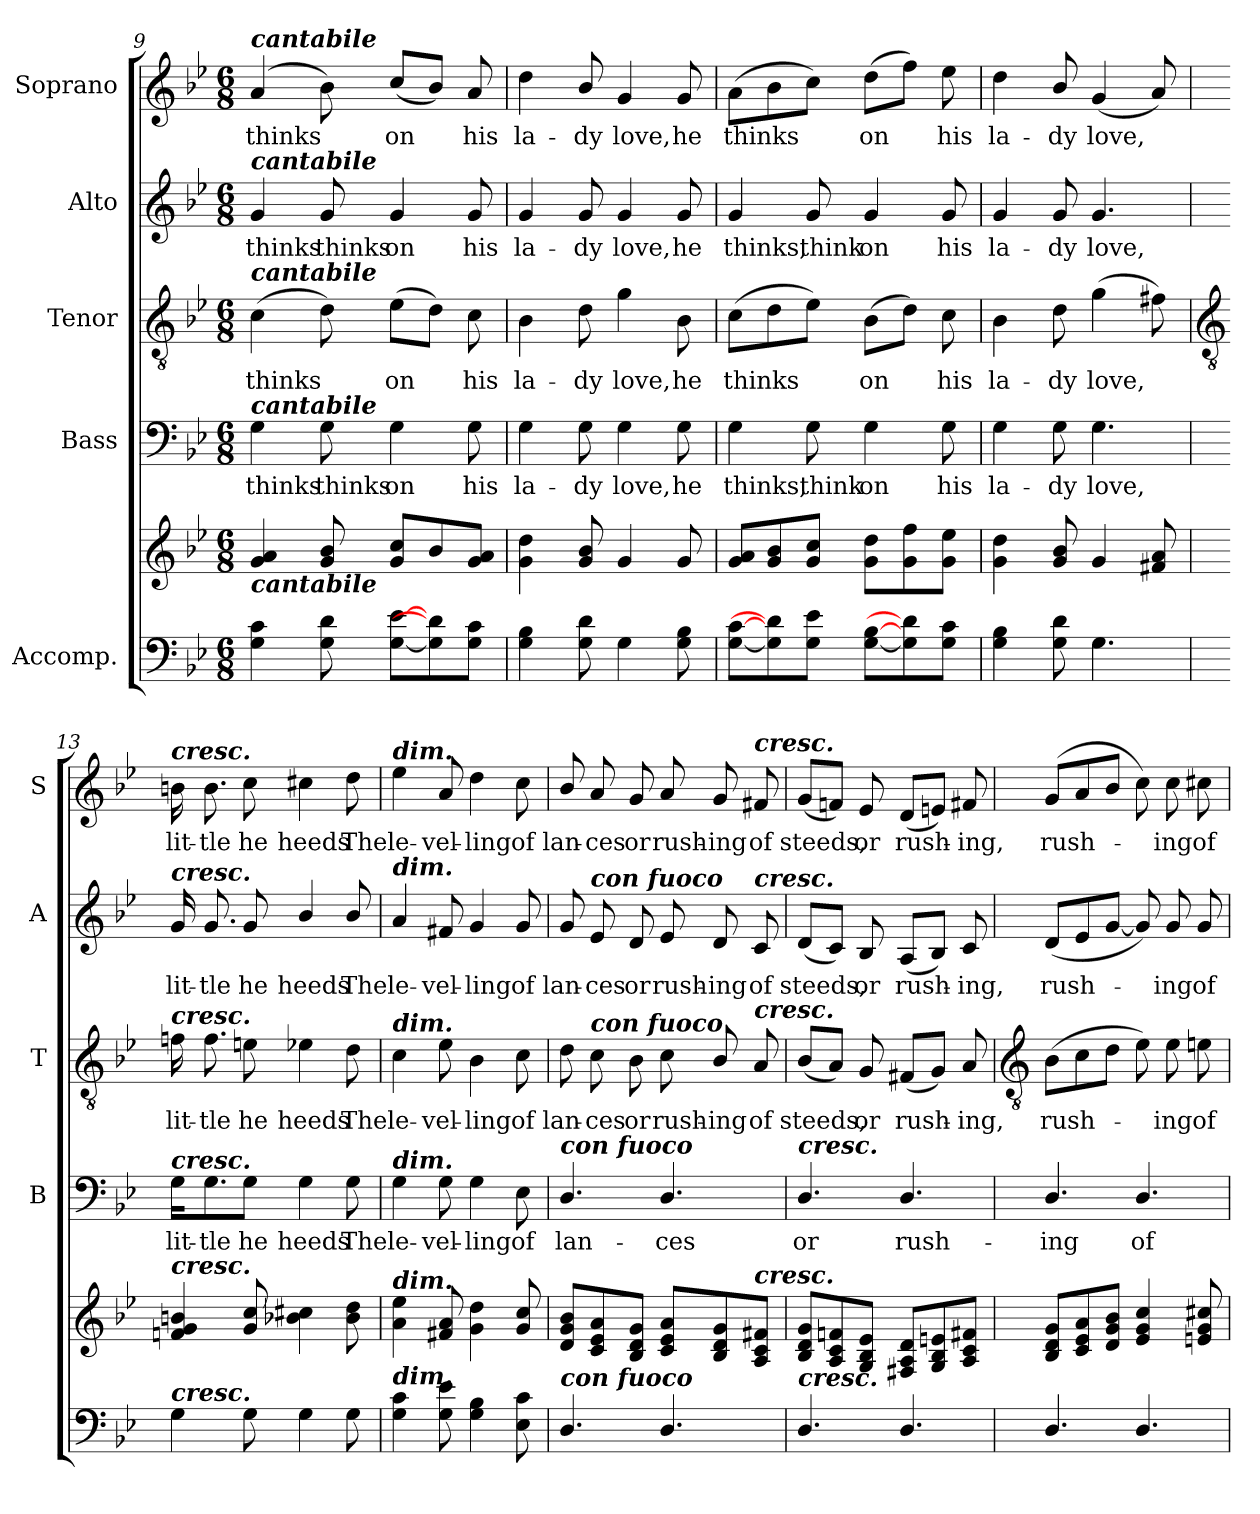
**kern	**kern	**kern	**text	**kern	**text	**kern	**text	**kern	**text
*part5	*part5	*part4	*part4	*part3	*part3	*part2	*part2	*part1	*part1
*staff6	*staff5	*staff4	*staff4	*staff3	*staff3	*staff2	*staff2	*staff1	*staff1
*I"Accomp.	*	*I"Bass	*	*I"Tenor	*	*I"Alto	*	*I"Soprano	*
*	*	*I'B	*	*I'T	*	*I'A	*	*I'S	*
*clefF4	*clefG2	*clefF4	*	*clefGv2	*	*clefG2	*	*clefG2	*
*k[b-e-]	*k[b-e-]	*k[b-e-]	*	*k[b-e-]	*	*k[b-e-]	*	*k[b-e-]	*
*B-:	*B-:	*B-:	*	*B-:	*	*B-:	*	*B-:	*
*M6/8	*M6/8	*M6/8	*	*M6/8	*	*M6/8	*	*M6/8	*
=9	=9	=9	=9	=9	=9	=9	=9	=9	=9
!	!	!	!	!	!	!	!	!LO:TX:a:Bi:t=cantabile	!
!	!	!	!	!	!	!LO:TX:a:Bi:t=cantabile	!	!	!
!	!	!	!	!LO:TX:a:Bi:t=cantabile	!	!	!	!	!
!	!	!LO:TX:a:Bi:t=cantabile	!	!	!	!	!	!	!
!	!LO:TX:b:Bi:t=cantabile	!	!	!	!	!	!	!	!
!	!	!	!LO:LY:b	!	!LO:LY:b	!	!LO:LY:b	!	!LO:LY:b
4G 4c	4g 4a	4G	thinks	(>4c	thinks	4g	thinks	(<4a	thinks
!	!	!	!LO:LY:b	!	!	!	!LO:LY:b	!	!
8G 8d	8g 8b-	8G	thinks	8d)	.	8g	thinks	8b-)	.
!	!	!	!LO:LY:b	!	!LO:LY:b	!	!LO:LY:b	!	!LO:LY:b
[8G [8e-L	8g 8ccL	4G	on	(>8e-L	on	4g	on	(>8ccL	on
8G] 8d]	8b-/	.	.	8dJ)	.	.	.	8b-/J)	.
!	!	!	!LO:LY:b	!	!LO:LY:b	!	!LO:LY:b	!	!LO:LY:b
8G 8cJ	8g 8aJ	8G	his	8c	his	8g	his	8a	his
=10	=10	=10	=10	=10	=10	=10	=10	=10	=10
!	!	!	!LO:LY:b	!	!LO:LY:b	!	!LO:LY:b	!	!LO:LY:b
4G 4B-	4g 4dd	4G	la-	4B-	la-	4g	la-	4dd	la-
!	!	!	!LO:LY:b	!	!LO:LY:b	!	!LO:LY:b	!	!LO:LY:b
8G 8d	8g/ 8b-/	8G	-dy	8d	-dy	8g	-dy	8b-/	-dy
!	!	!	!LO:LY:b	!	!LO:LY:b	!	!LO:LY:b	!	!LO:LY:b
4G	4g	4G	love,	4g	love,	4g	love,	4g	love,
!	!	!	!LO:LY:b	!	!LO:LY:b	!	!LO:LY:b	!	!LO:LY:b
8G 8B-	8g	8G	he	8B-	he	8g	he	8g	he
=11	=11	=11	=11	=11	=11	=11	=11	=11	=11
!	!	!	!LO:LY:b	!	!LO:LY:b	!	!LO:LY:b	!	!LO:LY:b
[8G [8cL	8g 8aL	4G	thinks,	(>8cL	thinks	4g	thinks,	(>8aL	thinks
8G] 8d]	8g 8b-	.	.	8d	.	.	.	8b-	.
!	!	!	!LO:LY:b	!	!	!	!LO:LY:b	!	!
8G 8e-J	8g 8ccJ	8G	think	8e-J)	.	8g	think	8ccJ)	.
!	!	!	!LO:LY:b	!	!LO:LY:b	!	!LO:LY:b	!	!LO:LY:b
[8G [8B-L	8g 8ddL	4G	on	(>8B-L	on	4g	on	(>8ddL	on
8G] 8d]	8g 8ff	.	.	8dJ)	.	.	.	8ffJ)	.
!	!	!	!LO:LY:b	!	!LO:LY:b	!	!LO:LY:b	!	!LO:LY:b
8G 8cJ	8g 8ee-J	8G	his	8c	his	8g	his	8ee-	his
=12	=12	=12	=12	=12	=12	=12	=12	=12	=12
!	!	!	!LO:LY:b	!	!LO:LY:b	!	!LO:LY:b	!	!LO:LY:b
4G 4B-	4g 4dd	4G	la-	4B-	la-	4g	la-	4dd	la-
!	!	!	!LO:LY:b	!	!LO:LY:b	!	!LO:LY:b	!	!LO:LY:b
8G 8d	8g/ 8b-/	8G	-dy	8d	-dy	8g	-dy	8b-/	-dy
!	!	!	!LO:LY:b	!	!LO:LY:b	!	!LO:LY:b	!	!LO:LY:b
4.G	4g	4.G	love,	(>4g	love,	4.g	love,	(<4g	love,
.	8f#X 8a	.	.	8f#X)	.	.	.	8a)	.
!!LO:LB:g=z
=13	=13	=13	=13	=13	=13	=13	=13	=13	=13
*	*	*	*	*clefGv2	*	*	*	*	*
!	!	!	!	!	!	!	!	!LO:TX:a:Bi:t=cresc.	!
!	!	!	!	!	!	!LO:TX:a:Bi:t=cresc.	!	!	!
!	!	!	!	!LO:TX:a:Bi:t=cresc.	!	!	!	!	!
!	!	!LO:TX:a:Bi:t=cresc.	!	!	!	!	!	!	!
!	!LO:TX:a:Bi:t=cresc.	!	!	!	!	!	!	!	!
!LO:TX:a:Bi:t=cresc.	!	!	!	!	!	!	!	!	!
!	!	!	!LO:LY:b	!	!LO:LY:b	!	!LO:LY:b	!	!LO:LY:b
4G	4fn 4g 4bn	16G\KL	lit-	16fn	lit-	16g	lit-	16bn	lit-
!	!	!	!LO:LY:b	!	!LO:LY:b	!	!LO:LY:b	!	!LO:LY:b
.	.	8.G\	-tle	8.f	-tle	8.g	-tle	8.b	-tle
!	!	!	!LO:LY:b	!	!LO:LY:b	!	!LO:LY:b	!	!LO:LY:b
8G	8g 8cc	8G\J	he	8en	he	8g	he	8cc	he
!	!	!	!LO:LY:b	!	!LO:LY:b	!	!LO:LY:b	!	!LO:LY:b
4G	4b-X 4cc#X	4G	heeds	4e-X	heeds	4b-/	heeds	4cc#X	heeds
!	!	!	!LO:LY:b	!	!LO:LY:b	!	!LO:LY:b	!	!LO:LY:b
8G	8b- 8dd	8G	The	8d	The	8b-/	The	8dd	The
=14	=14	=14	=14	=14	=14	=14	=14	=14	=14
!	!	!	!	!	!	!	!	!LO:TX:a:Bi:t=dim.	!
!	!	!	!	!	!	!LO:TX:a:Bi:t=dim.	!	!	!
!	!	!	!	!LO:TX:a:Bi:t=dim.	!	!	!	!	!
!	!	!LO:TX:a:Bi:t=dim.	!	!	!	!	!	!	!
!	!LO:TX:a:Bi:t=dim.	!	!	!	!	!	!	!	!
!LO:TX:a:Bi:t=dim.	!	!	!	!	!	!	!	!	!
!	!	!	!LO:LY:b	!	!LO:LY:b	!	!LO:LY:b	!	!LO:LY:b
4G 4c	4a 4ee-	4G	le-	4c	le-	4a	le-	4ee-	le-
!	!	!	!LO:LY:b	!	!LO:LY:b	!	!LO:LY:b	!	!LO:LY:b
8G 8e-	8f#X 8a	8G	-vel-	8e-	-vel-	8f#X	-vel-	8a	-vel-
!	!	!	!LO:LY:b	!	!LO:LY:b	!	!LO:LY:b	!	!LO:LY:b
4G 4B-	4g 4dd	4G	-ling	4B-	-ling	4g	-ling	4dd	-ling
!	!	!	!LO:LY:b	!	!LO:LY:b	!	!LO:LY:b	!	!LO:LY:b
8E- 8c	8g 8cc	8E-	of	8c	of	8g	of	8cc	of
=15	=15	=15	=15	=15	=15	=15	=15	=15	=15
!	!	!LO:TX:a:Bi:t=con fuoco	!	!	!	!	!	!	!
!LO:TX:a:Bi:t=con fuoco	!	!	!	!	!	!	!	!	!
!	!	!	!LO:LY:b	!	!LO:LY:b	!	!LO:LY:b	!	!LO:LY:b
4.D/	8d/ 8g/ 8b-/L	4.D/	lan-	8d	lan-	8g	lan-	8b-/	lan-
!	!	!	!	!	!	!LO:TX:a:Bi:t=con fuoco	!	!	!
!	!	!	!	!LO:TX:a:Bi:t=con fuoco	!	!	!	!	!
!	!	!	!	!	!LO:LY:b	!	!LO:LY:b	!	!LO:LY:b
.	8c 8e- 8a	.	.	8c	-ces	8e-	-ces	8a	-ces
!	!	!	!	!	!LO:LY:b	!	!LO:LY:b	!	!LO:LY:b
.	8B- 8d 8gJ	.	.	8B-	or	8d	or	8g	or
!	!	!	!LO:LY:b	!	!LO:LY:b	!	!LO:LY:b	!	!LO:LY:b
4.D/	8c 8e- 8aL	4.D/	-ces	8c	rush-	8e-	rush-	8a	rush-
!	!	!	!	!	!LO:LY:b	!	!LO:LY:b	!	!LO:LY:b
.	8B- 8d 8g	.	.	8B-/	-ing	8d	-ing	8g	-ing
!	!	!	!	!	!	!	!	!LO:TX:a:Bi:t=cresc.	!
!	!	!	!	!	!	!LO:TX:a:Bi:t=cresc.	!	!	!
!	!	!	!	!LO:TX:a:Bi:t=cresc.	!	!	!	!	!
!	!LO:TX:a:Bi:t=cresc.	!	!	!	!	!	!	!	!
!	!	!	!	!	!LO:LY:b	!	!LO:LY:b	!	!LO:LY:b
.	8A 8c 8f#XJ	.	.	8A	of	8c	of	8f#X	of
=16	=16	=16	=16	=16	=16	=16	=16	=16	=16
!	!	!LO:TX:a:Bi:t=cresc.	!	!	!	!	!	!	!
!LO:TX:a:Bi:t=cresc.	!	!	!	!	!	!	!	!	!
!	!	!	!LO:LY:b	!	!LO:LY:b	!	!LO:LY:b	!	!LO:LY:b
4.D/	8B- 8d 8gL	4.D/	or	(<8B-L	steeds,	(<8dL	steeds,	(<8gL	steeds,
.	8A 8c 8fn	.	.	8AJ)	.	8cJ)	.	8fnJ)	.
!	!	!	!	!	!LO:LY:b	!	!LO:LY:b	!	!LO:LY:b
.	8G 8B- 8e-J	.	.	8G	or	8B-	or	8e-	or
!	!	!	!LO:LY:b	!	!LO:LY:b	!	!LO:LY:b	!	!LO:LY:b
4.D/	8F#X 8A 8dL	4.D/	rush-	(<8F#XL	rush-	(<8AL	rush-	(<8dL	rush-
.	8G 8B- 8en	.	.	8GJ)	.	8B-J)	.	8enJ)	.
!	!	!	!	!	!LO:LY:b	!	!LO:LY:b	!	!LO:LY:b
.	8A 8c 8f#XJ	.	.	8A	ing,	8c	ing,	8f#X	ing,
!!LO:LB:g=z
=17	=17	=17	=17	=17	=17	=17	=17	=17	=17
*	*	*	*	*clefGv2	*	*	*	*	*
!	!	!	!LO:LY:b	!	!LO:LY:b	!	!LO:LY:b	!	!LO:LY:b
4.D/	8B- 8d 8gL	4.D/	-ing	(>8B-L	rush-	(<8dL	rush-	(<8gL	rush-
.	8c 8e- 8a	.	.	8c	.	8e-	.	8a	.
.	8d 8g 8b-J	.	.	8dJ	.	[8gJ	.	8b-J	.
!	!	!	!LO:LY:b	!	!	!	!	!	!
4.D/	4e- 4g 4cc	4.D/	of	8e-)	.	8g])	.	8cc)	.
!	!	!	!	!	!LO:LY:b	!	!LO:LY:b	!	!LO:LY:b
.	.	.	.	8e-	ing	8g	ing	8cc	ing
!	!	!	!	!	!LO:LY:b	!	!LO:LY:b	!	!LO:LY:b
.	8en 8g 8cc#X	.	.	8en	of	8g	of	8cc#X	of
=	=	=	=	=	=	=	=	=	=
*-	*-	*-	*-	*-	*-	*-	*-	*-	*-
